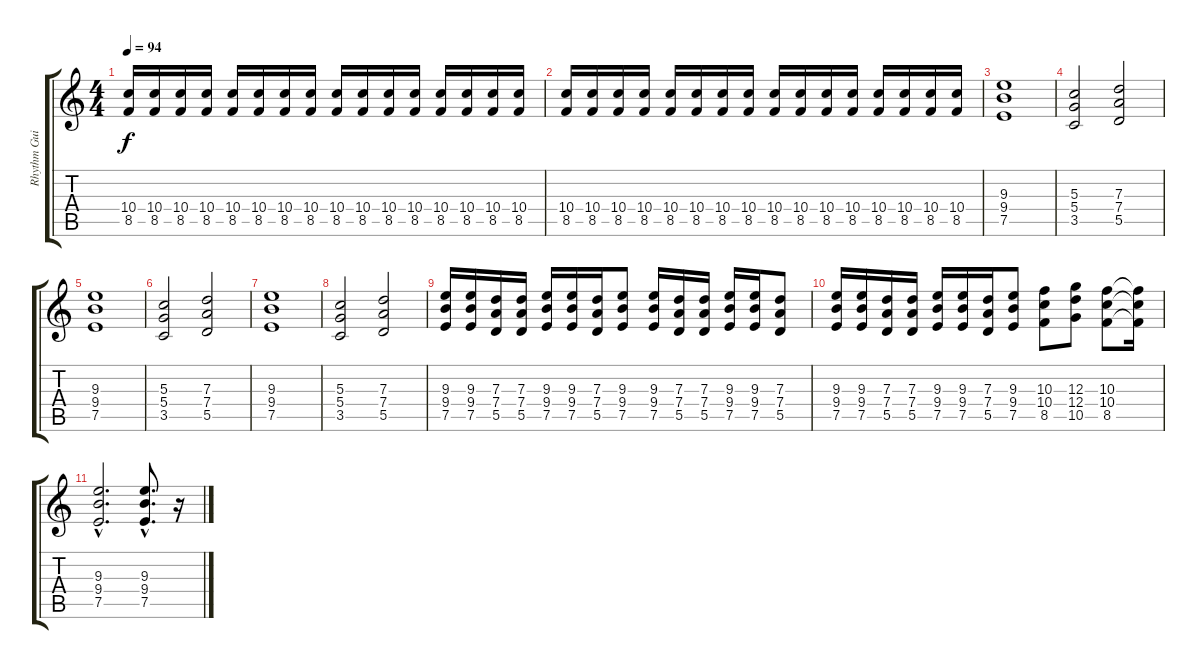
\track ("Rhythm Guitar" "Rhythm Gui") {instrument overdrivenguitar}
\staff {score tabs}
\tuning (E4 B3 G3 D3 A2 E2) {hide}
\ts (4 4)
\tempo 94
\clef g2
\ks c
(10.4 8.5).16{dy f} (10.4 8.5).16 (10.4 8.5).16 (10.4 8.5).16 (10.4 8.5).16 (10.4 8.5).16 (10.4 8.5).16 (10.4 8.5).16 (10.4 8.5).16 (10.4 8.5).16 (10.4 8.5).16 (10.4 8.5).16 (10.4 8.5).16 (10.4 8.5).16 (10.4 8.5).16 (10.4 8.5).16 |
(10.4 8.5).16 (10.4 8.5).16 (10.4 8.5).16 (10.4 8.5).16 (10.4 8.5).16 (10.4 8.5).16 (10.4 8.5).16 (10.4 8.5).16 (10.4 8.5).16 (10.4 8.5).16 (10.4 8.5).16 (10.4 8.5).16 (10.4 8.5).16 (10.4 8.5).16 (10.4 8.5).16 (10.4 8.5).16 |
(9.3 9.4 7.5).1 |
(5.3 5.4 3.5).2 (7.3 7.4 5.5).2 |
(9.3 9.4 7.5).1 |
(5.3 5.4 3.5).2 (7.3 7.4 5.5).2 |
(9.3 9.4 7.5).1 |
(5.3 5.4 3.5).2 (7.3 7.4 5.5).2 |
(9.3 9.4 7.5).16 (9.3 9.4 7.5).16 (7.3 7.4 5.5).16 (7.3 7.4 5.5).16 (9.3 9.4 7.5).16 (9.3 9.4 7.5).16 (7.3 7.4 5.5).16 (9.3 9.4 7.5).8 (9.3 9.4 7.5).16 (7.3 7.4 5.5).16 (7.3 7.4 5.5).16 (9.3 9.4 7.5).16 (9.3 9.4 7.5).16 (7.3 7.4 5.5).8 |
(9.3 9.4 7.5).16 (9.3 9.4 7.5).16 (7.3 7.4 5.5).16 (7.3 7.4 5.5).16 (9.3 9.4 7.5).16 (9.3 9.4 7.5).16 (7.3 7.4 5.5).16 (9.3 9.4 7.5).8 (10.3 10.4 8.5).8 (12.3 12.4 10.5).8 (10.3 10.4 8.5).8 (10.3{t} 10.4{t} 8.5{t}).16 |
(9.3{hac} 9.4{hac} 7.5{hac}).2{d} (9.3{hac} 9.4{hac} 7.5{hac}).8{d} r.16
